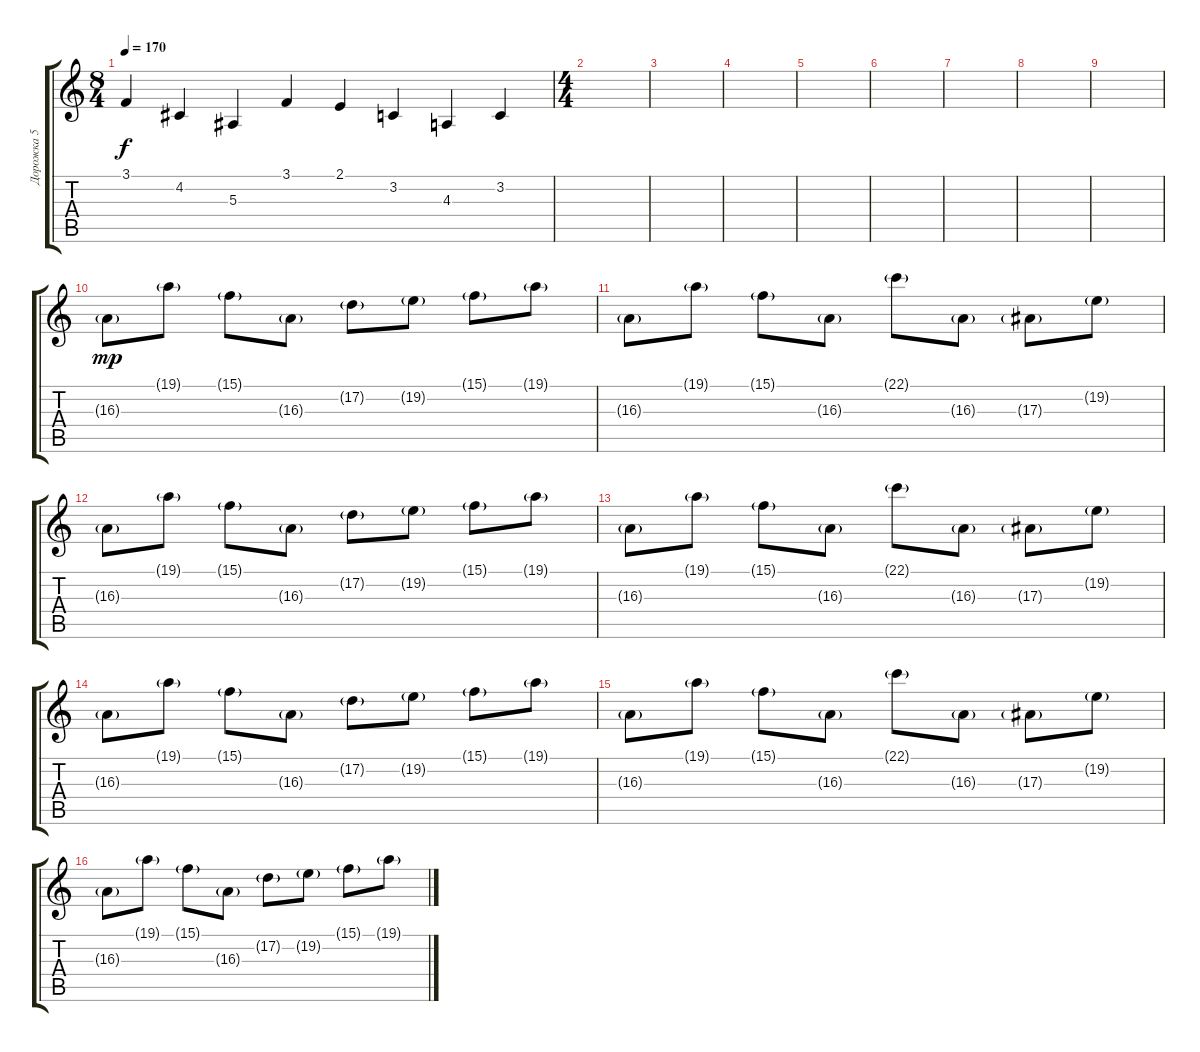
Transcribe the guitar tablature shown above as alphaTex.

\track ("Дорожка 5" "Дорожка 5") {instrument stringensemble1}
\staff {score tabs}
\tuning (D4 A3 F3 C3 G2 D2) {hide}
\ts (8 4)
\tempo 170
\clef g2
\ks c
3.1.4{dy f} 4.2.4 5.3.4 3.1.4 2.1.4 3.2.4 4.3.4 3.2.4 |
\ts (4 4)
|
|
|
|
|
|
|
|
16.3{g}.8{dy mp} 19.1{g}.8 15.1{g}.8 16.3{g}.8 17.2{g}.8 19.2{g}.8 15.1{g}.8 19.1{g}.8 |
16.3{g}.8 19.1{g}.8 15.1{g}.8 16.3{g}.8 22.1{g}.8 16.3{g}.8 17.3{g}.8 19.2{g}.8 |
16.3{g}.8 19.1{g}.8 15.1{g}.8 16.3{g}.8 17.2{g}.8 19.2{g}.8 15.1{g}.8 19.1{g}.8 |
16.3{g}.8 19.1{g}.8 15.1{g}.8 16.3{g}.8 22.1{g}.8 16.3{g}.8 17.3{g}.8 19.2{g}.8 |
16.3{g}.8 19.1{g}.8 15.1{g}.8 16.3{g}.8 17.2{g}.8 19.2{g}.8 15.1{g}.8 19.1{g}.8 |
16.3{g}.8 19.1{g}.8 15.1{g}.8 16.3{g}.8 22.1{g}.8 16.3{g}.8 17.3{g}.8 19.2{g}.8 |
16.3{g}.8 19.1{g}.8 15.1{g}.8 16.3{g}.8 17.2{g}.8 19.2{g}.8 15.1{g}.8 19.1{g}.8
